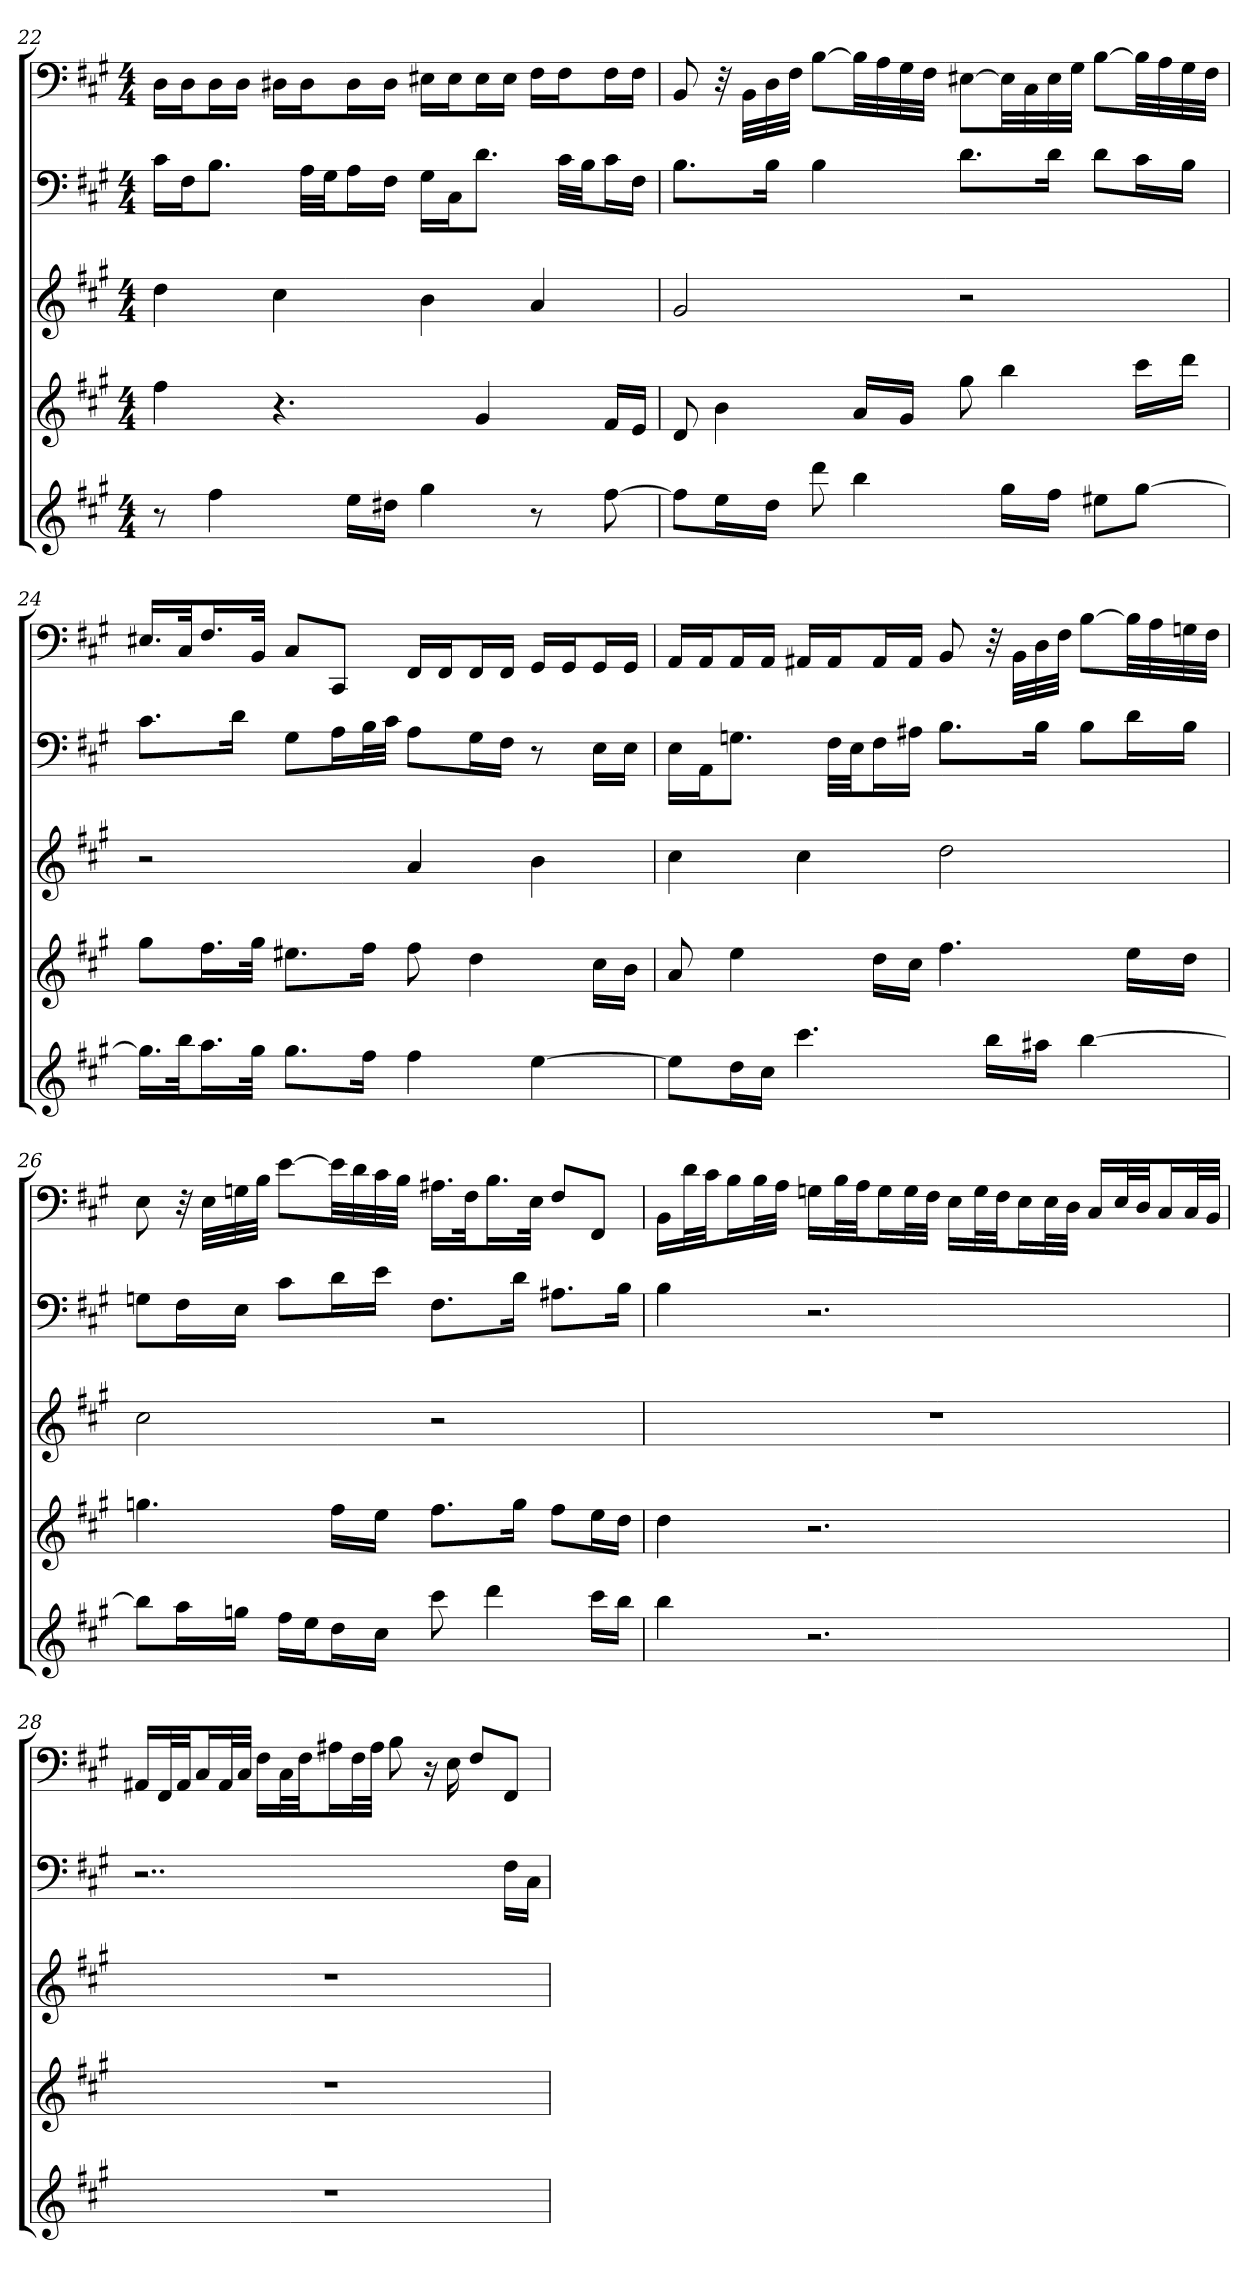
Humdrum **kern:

**kern	**kern	**kern	**kern	**kern
*part5	*part4	*part3	*part2	*part1
*staff5	*staff4	*staff3	*staff2	*staff1
*clefG2	*clefG2	*clefG2	*clefF4	*clefF4
*k[f#c#g#]	*k[f#c#g#]	*k[f#c#g#]	*k[f#c#g#]	*k[f#c#g#]
*f#:	*f#:	*f#:	*f#:	*f#:
*M4/4	*M4/4	*M4/4	*M4/4	*M4/4
=22	=22	=22	=22	=22
8r	4ff#	4dd	16c#\LL	16D\LL
.	.	.	16F#\J	16D\J
4ff#	.	.	8.B\J	16D\L
.	.	.	.	16D\JJ
.	4.r	4cc#	.	16D#X\LL
.	.	.	32A\LLL	16D#\J
.	.	.	32G#\JJ	.
16ee\LL	.	.	16A\L	16D#\L
16dd#X\JJ	.	.	16F#\JJ	16D#\JJ
4gg#	.	4b	16G#\LL	16E#X\LL
.	.	.	16C#\J	16E#\J
.	4g#	.	8.d\J	16E#\L
.	.	.	.	16E#\JJ
8r	.	4a	.	16F#\LL
.	.	.	32c#\LLL	16F#\J
.	.	.	32B\JJ	.
[8ff#	16f#/LL	.	16c#\L	16F#\L
.	16e/JJ	.	16F#\JJ	16F#\JJ
=23	=23	=23	=23	=23
8ff#\L]	8d	2g#	8.B\L	8BB
16ee\L	4b	.	.	32r
.	.	.	.	32BB\LLL
16dd\JJ	.	.	16B\Jk	32D\
.	.	.	.	32F#\JJJ
8ddd	.	.	4B	[8B\L
4bb	16a/LL	.	.	32B\LL]
.	.	.	.	32A\
.	16g#/JJ	.	.	32G#\
.	.	.	.	32F#\JJJ
.	8gg#	2r	8.d\L	[8E#X\L
16gg#\LL	4bb	.	.	32E#\LL]
.	.	.	.	32C#\
16ff#\JJ	.	.	16d\Jk	32E#\
.	.	.	.	32G#\JJJ
8ee#X\L	.	.	8d\L	[8B\L
[8gg#\J	16ccc#\LL	.	16c#\L	32B\LL]
.	.	.	.	32A\
.	16ddd\JJ	.	16B\JJ	32G#\
.	.	.	.	32F#\JJJ
=24	=24	=24	=24	=24
16.gg#\LL]	8gg#\L	2r	8.c#\L	16.E#X/LL
32bb\Jk	.	.	.	32C#/Jk
16.aa\L	16.ff#\L	.	.	16.F#/L
.	.	.	16d\Jk	.
32gg#\JJk	32gg#\JJk	.	.	32BB/JJk
8.gg#\L	8.ee#X\L	.	8G#\L	8C#/L
.	.	.	16A\L	8CC#/J
16ff#\Jk	16ff#\Jk	.	32B\L	.
.	.	.	32c#\JJJ	.
4ff#	8ff#	4a	8A\L	16FF#/LL
.	.	.	.	16FF#/J
.	4dd	.	16G#\L	16FF#/L
.	.	.	16F#\JJ	16FF#/JJ
[4ee	.	4b	8r	16GG#/LL
.	.	.	.	16GG#/J
.	16cc#\LL	.	16E\LL	16GG#/L
.	16b\JJ	.	16E\JJ	16GG#/JJ
=25	=25	=25	=25	=25
8ee\L]	8a	4cc#	16E\LL	16AA/LL
.	.	.	16AA\J	16AA/J
16dd\L	4ee	.	8.Gn\J	16AA/L
16cc#\JJ	.	.	.	16AA/JJ
4.ccc#	.	4cc#	.	16AA#X/LL
.	.	.	32F#\LLL	16AA#/J
.	.	.	32E\JJ	.
.	16dd\LL	.	16F#\L	16AA#/L
.	16cc#\JJ	.	16A#X\JJ	16AA#/JJ
.	4.ff#	2dd	8.B\L	8BB
16bb\LL	.	.	.	32r
.	.	.	.	32BB\LLL
16aa#X\JJ	.	.	16B\Jk	32D\
.	.	.	.	32F#\JJJ
[4bb	.	.	8B\L	[8B\L
.	16ee\LL	.	16d\L	32B\LL]
.	.	.	.	32A\
.	16dd\JJ	.	16B\JJ	32Gn\
.	.	.	.	32F#\JJJ
=26	=26	=26	=26	=26
8bb\L]	4.ggn	2cc#	8Gn\L	8E
16aa\L	.	.	16F#\L	32r
.	.	.	.	32E\LLL
16ggn\JJ	.	.	16E\JJ	32Gn\
.	.	.	.	32B\JJJ
16ff#\LL	.	.	8c#\L	[8e\L
16ee\J	.	.	.	.
16dd\L	16ff#\LL	.	16d\L	32e\LL]
.	.	.	.	32d\
16cc#\JJ	16ee\JJ	.	16e\JJ	32c#\
.	.	.	.	32B\JJJ
8ccc#	8.ff#\L	2r	8.F#\L	16.A#X\LL
.	.	.	.	32F#\Jk
4ddd	.	.	.	16.B\L
.	16gg\Jk	.	16d\Jk	.
.	.	.	.	32E\JJk
.	8ff#\L	.	8.A#X\L	8F#/L
16ccc#\LL	16ee\L	.	.	8FF#/J
16bb\JJ	16dd\JJ	.	16B\Jk	.
=27	=27	=27	=27	=27
4bb	4dd	1r	4B	16BB\LL
.	.	.	.	32d\L
.	.	.	.	32c#\JJ
.	.	.	.	16B\L
.	.	.	.	32B\L
.	.	.	.	32A\JJJ
2.r	2.r	.	2.r	16Gn\LL
.	.	.	.	32B\L
.	.	.	.	32A\JJ
.	.	.	.	16G\L
.	.	.	.	32G\L
.	.	.	.	32F#\JJJ
.	.	.	.	16E\LL
.	.	.	.	32G\L
.	.	.	.	32F#\JJ
.	.	.	.	16E\L
.	.	.	.	32E\L
.	.	.	.	32D\JJJ
.	.	.	.	16C#/LL
.	.	.	.	32E/L
.	.	.	.	32D/JJ
.	.	.	.	16C#/L
.	.	.	.	32C#/L
.	.	.	.	32BB/JJJ
=28	=28	=28	=28	=28
1r	1r	1r	2..r	16AA#X/LL
.	.	.	.	32FF#/L
.	.	.	.	32AA#/JJ
.	.	.	.	16C#/L
.	.	.	.	32AA#/L
.	.	.	.	32C#/JJJ
.	.	.	.	16F#\LL
.	.	.	.	32C#\L
.	.	.	.	32F#\JJ
.	.	.	.	16A#X\L
.	.	.	.	32F#\L
.	.	.	.	32A#\JJJ
.	.	.	.	8B
.	.	.	.	16r
.	.	.	.	16E
.	.	.	.	8F#/L
.	.	.	16F#\LL	8FF#/J
.	.	.	16C#\JJ	.
=	=	=	=	=
*-	*-	*-	*-	*-
